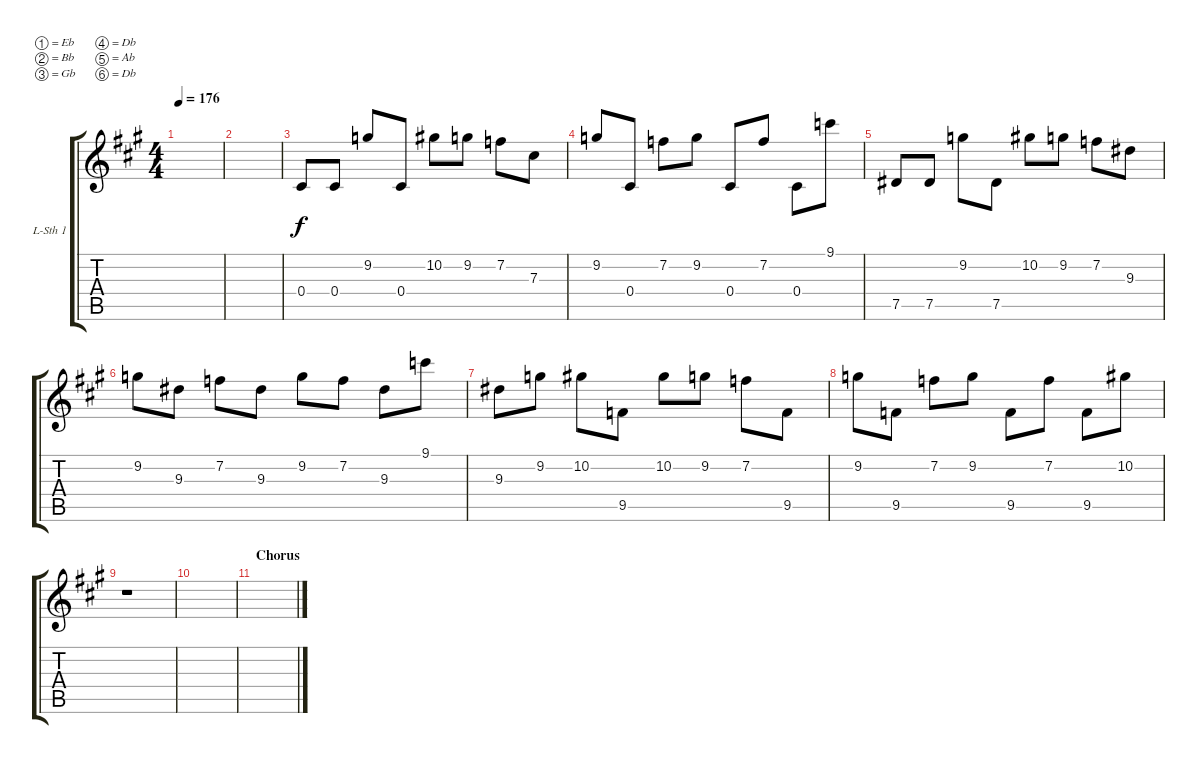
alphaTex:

\defaultSystemsLayout 4
\bracketExtendMode groupsimilarinstruments
\firstSystemTrackNameOrientation horizontal
\otherSystemsTrackNameOrientation horizontal
\track ("Synthesizer 1" "L-Sth 1") {instrument electricguitarclean}
\staff {score tabs}
\tuning (Eb4 Bb3 Gb3 Db3 Ab2 Db2)
\ts (4 4)
\tempo 176
\clef g2
\ks a
|
|
0.4.8 0.4.8 9.2.8 0.4.8 10.2.8 9.2.8 7.2.8 7.3.8 |
9.2.8 0.4.8 7.2.8 9.2.8 0.4.8 7.2.8 0.4.8 9.1.8 |
7.5.8 7.5.8 9.2.8 7.5.8 10.2.8 9.2.8 7.2.8 9.3.8 |
9.2.8 9.3.8 7.2.8 9.3.8 9.2.8 7.2.8 9.3.8 9.1.8 |
9.3.8 9.2.8 10.2.8 9.5.8 10.2.8 9.2.8 7.2.8 9.5.8 |
9.2.8 9.5.8 7.2.8 9.2.8 9.5.8 7.2.8 9.5.8 10.2.8 |
r.1 |
|
\section ("" "Chorus")
